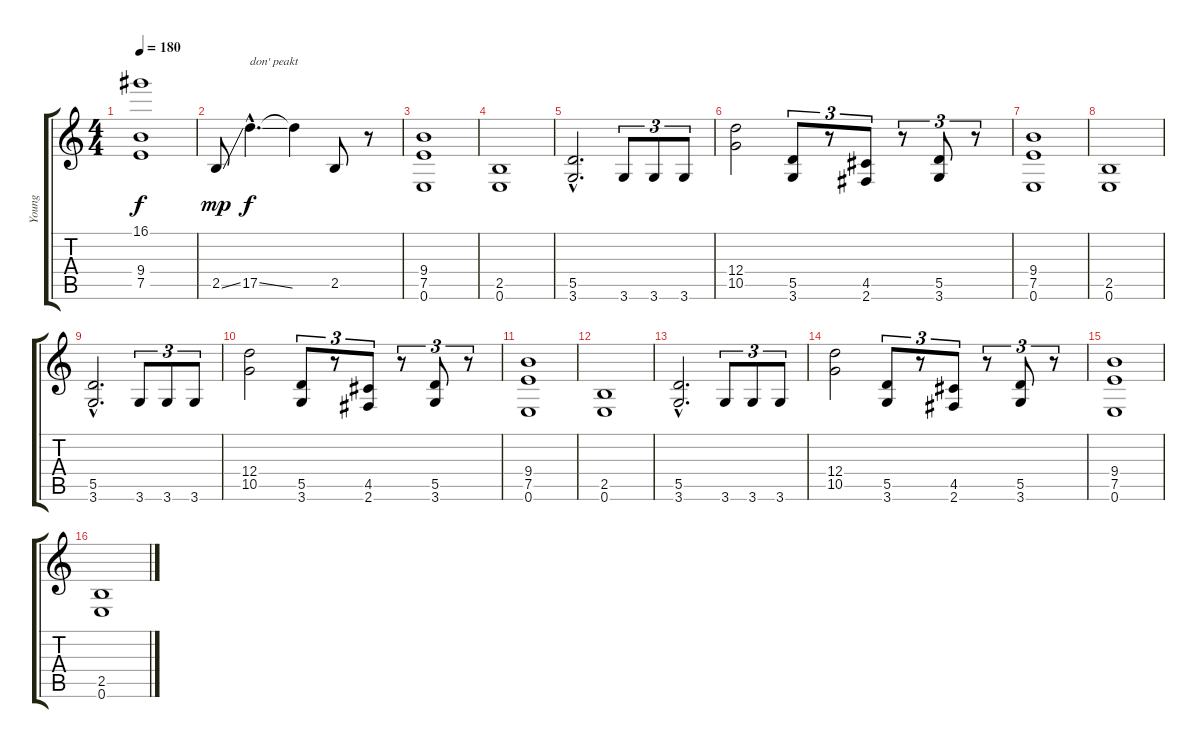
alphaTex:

\track ("Young" "Young") {instrument distortionguitar}
\staff {score tabs}
\tuning (E4 B3 G3 D3 A2 E2) {hide}
\ts (4 4)
\tempo 180
\clef g2
\ks c
(16.1{t} 9.4{t} 7.5{t}).1{dy f} |
2.5{ss}.8{dy mp volume 16} 17.5{ss hac}.4{d txt "don' peakt" dy f} 17.5{t}.4 2.5.8 r.8 |
(9.4 7.5 0.6).1{volume 16} |
(2.5 0.6).1 |
(5.5{hac} 3.6{hac}).2{d} 3.6.8{tu (3 2)} 3.6.8{tu (3 2)} 3.6.8{tu (3 2)} |
(12.4 10.5).2 (5.5 3.6).8{tu (3 2)} r.8{tu (3 2)} (4.5 2.6).8{tu (3 2)} r.8{tu (3 2)} (5.5 3.6).8{tu (3 2)} r.8{tu (3 2)} |
(9.4 7.5 0.6).1 |
(2.5 0.6).1 |
(5.5{hac} 3.6{hac}).2{d} 3.6.8{tu (3 2)} 3.6.8{tu (3 2)} 3.6.8{tu (3 2)} |
(12.4 10.5).2 (5.5 3.6).8{tu (3 2)} r.8{tu (3 2)} (4.5 2.6).8{tu (3 2)} r.8{tu (3 2)} (5.5 3.6).8{tu (3 2)} r.8{tu (3 2)} |
(9.4 7.5 0.6).1 |
(2.5 0.6).1 |
(5.5{hac} 3.6{hac}).2{d} 3.6.8{tu (3 2)} 3.6.8{tu (3 2)} 3.6.8{tu (3 2)} |
(12.4 10.5).2 (5.5 3.6).8{tu (3 2)} r.8{tu (3 2)} (4.5 2.6).8{tu (3 2)} r.8{tu (3 2)} (5.5 3.6).8{tu (3 2)} r.8{tu (3 2)} |
(9.4 7.5 0.6).1 |
(2.5 0.6).1
